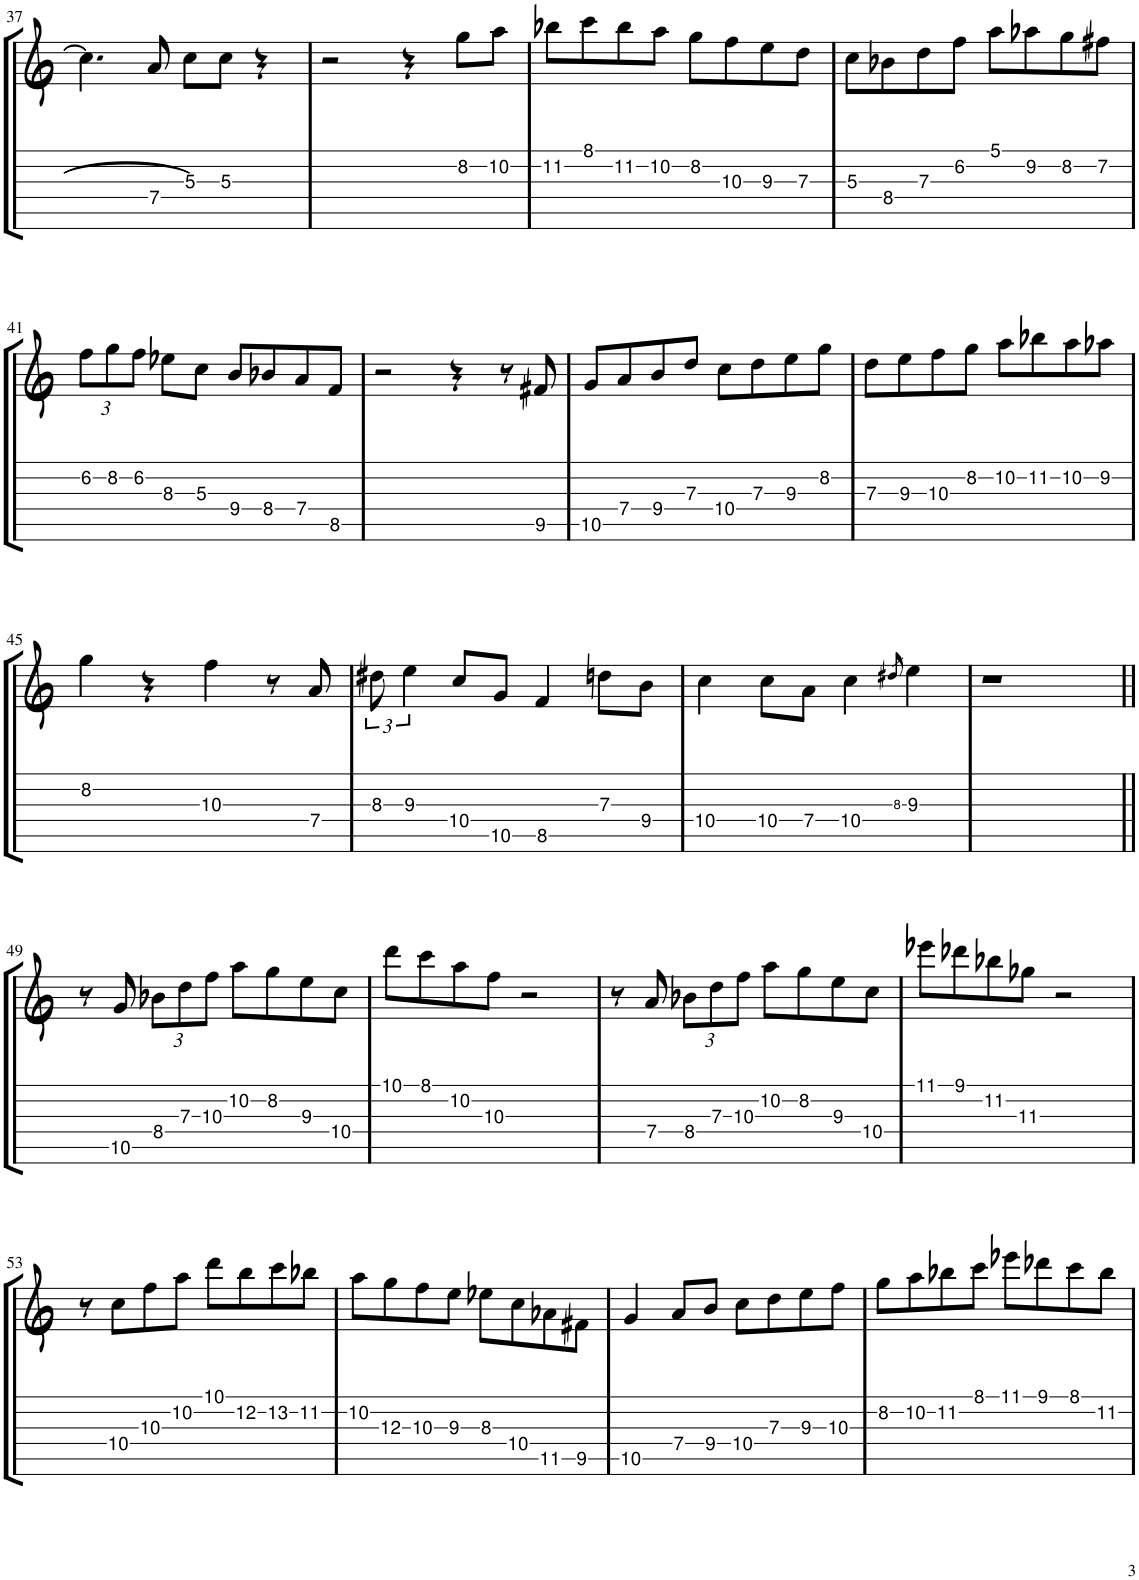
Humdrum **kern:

**kern	**kern
*part2	*part1
*staff2	*staff1
*I"Jazz Guitar	*I"Electric Guitar
*	*I'Elec Gtr
!!LO:PB:g=z
*	*clefG2
*	*Trd7c12
*k[]	*k[]
*M4/4	*M4/4
=37	=37
4.r	4.cc\]
8A	8a/
8cL]	8cc\L
8cJ	8cc\J
4r	4r
=38	=38
2r	2r
4r	4r
8gL	8gg\L
8aJ	8aa\J
=39	=39
8b-L	8bb-X\L
8ccJ	8ccc\
8b-L	8bb-\
8aJ	8aa\J
8gL	8gg\L
8fJ	8ff\
8eL	8ee\
8dJ	8dd\J
=40	=40
8cL	8cc\L
8B-J	8b-X\
8dL	8dd\
8fJ	8ff\J
8aL	8aa\L
8a-J	8aa-X\
8gL	8gg\
8f#J	8ff#X\J
!!LO:LB:g=z
=41	=41
*Xbrackettup	*Xbrackettup
12fL	12ff\L
12g	12gg\
12fJ	12ff\J
8e-L	8ee-X\L
8cJ	8cc\J
8BL	8b/L
8B-J	8b-X/
8AL	8a/
8FJ	8f/J
=42	=42
2r	2r
4r	4r
8r	8r
8F#	8f#X/
=43	=43
8GL	8g/L
8AJ	8a/
8BL	8b/
8dJ	8dd/J
8cL	8cc\L
8dJ	8dd\
8eL	8ee\
8gJ	8gg\J
=44	=44
8dL	8dd\L
8eJ	8ee\
8fL	8ff\
8gJ	8gg\J
8aL	8aa\L
8b-J	8bb-X\
8aL	8aa\
8a-J	8aa-X\J
!!LO:LB:g=z
=45	=45
4g	4gg\
4r	4r
4f	4ff\
8r	8r
8A	8a/
=46	=46
*	*brackettup
12d#	12dd#X\
6e	6ee\
8cL	8cc/L
8GJ	8g/J
4F	4f/
8dL	8ddn\L
8BJ	8b\J
=47	=47
4c	4cc\
8cL	8cc\L
8AJ	8a\J
4c	4cc\
qd#	8qdd#X/
4e	4ee\
=48	=48
1r	1r
!!LO:LB:g=z
=49||	=49||
8r	8r
8G	8g/
*	*Xbrackettup
12B-L	12b-X\L
12d	12dd\
12fJ	12ff\J
8aL	8aa\L
8gJ	8gg\
8eL	8ee\
8cJ	8cc\J
=50	=50
8ddL	8ddd\L
8ccJ	8ccc\
8aL	8aa\
8fJ	8ff\J
2r	2r
=51	=51
8r	8r
8A	8a/
12B-L	12b-X\L
12d	12dd\
12fJ	12ff\J
8aL	8aa\L
8gJ	8gg\
8eL	8ee\
8cJ	8cc\J
=52	=52
8ee-L	8eee-X\L
8dd-J	8ddd-X\
8b-L	8bb-X\
8g-J	8gg-X\J
2r	2r
!!LO:LB:g=z
=53	=53
8r	8r
8c	8cc\L
8fL	8ff\
8aJ	8aa\J
8ddL	8ddd\L
8bJ	8bb\
8ccL	8ccc\
8b-J	8bb-X\J
=54	=54
8aL	8aa\L
8gJ	8gg\
8fL	8ff\
8eJ	8ee\J
8e-L	8ee-X\L
8cJ	8cc\
8A-L	8a-X\
8F#J	8f#X\J
=55	=55
4G	4g/
8AL	8a/L
8BJ	8b/J
8cL	8cc\L
8dJ	8dd\
8eL	8ee\
8fJ	8ff\J
=56	=56
8gL	8gg\L
8aJ	8aa\
8b-L	8bb-X\
8ccJ	8ccc\J
8ee-L	8eee-X\L
8dd-J	8ddd-X\
8ccL	8ccc\
8b-J	8bb-\J
=	=
*-	*-
